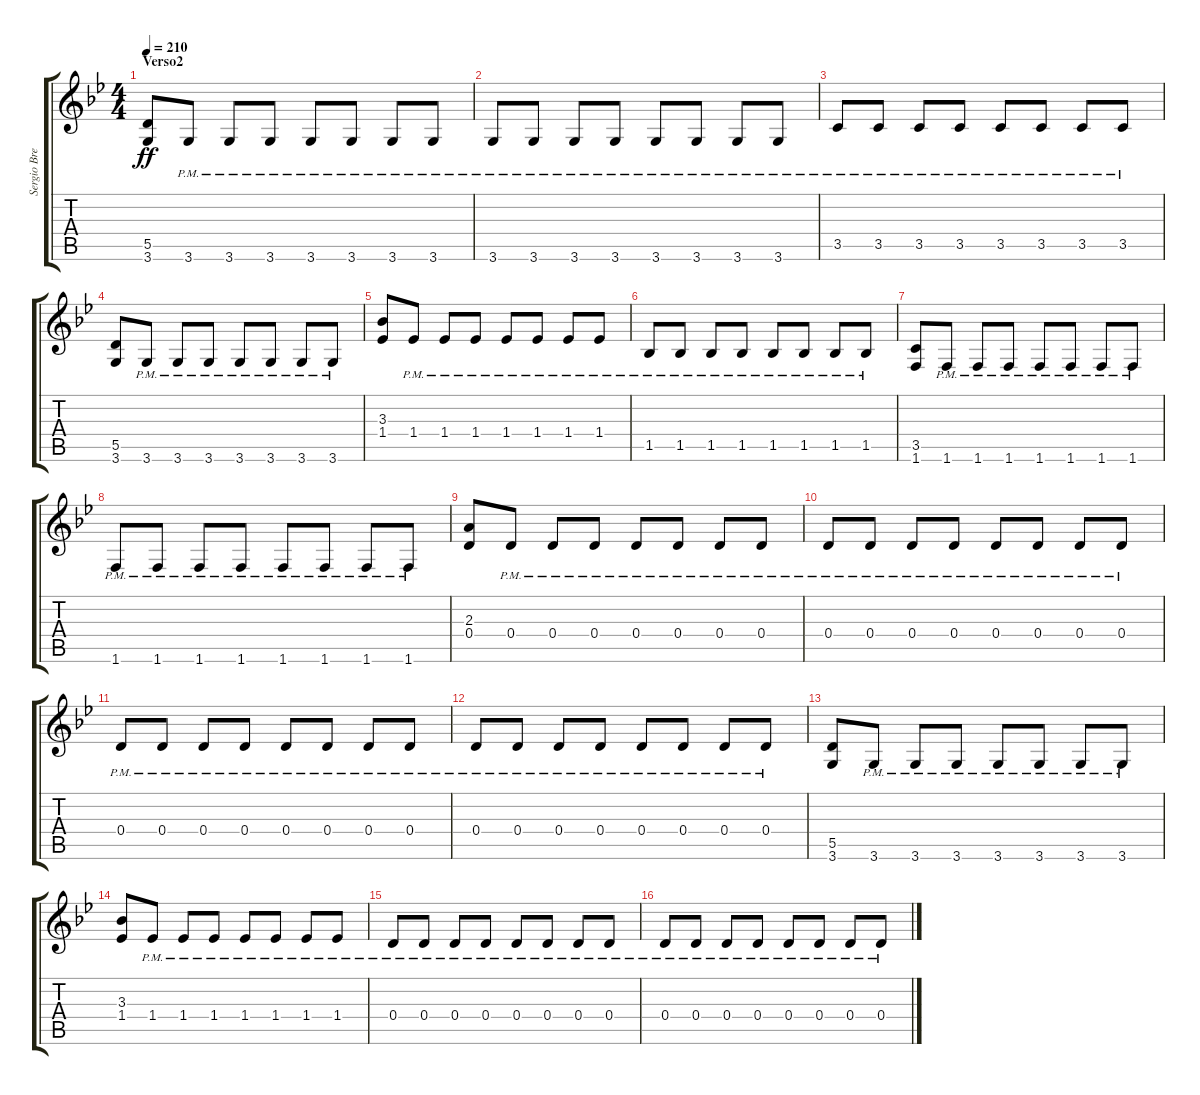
\track ("Sergio Bredichevsky" "Sergio Bre") {instrument overdrivenguitar}
\staff {score tabs}
\tuning (E4 B3 G3 D3 A2 E2) {hide}
\ts (4 4)
\section ("" "Verso2")
\tempo 210
\clef g2
\ks gminor
(5.5 3.6).8{dy ff} 3.6{pm}.8 3.6{pm}.8 3.6{pm}.8 3.6{pm}.8 3.6{pm}.8 3.6{pm}.8 3.6{pm}.8 |
3.6{pm}.8 3.6{pm}.8 3.6{pm}.8 3.6{pm}.8 3.6{pm}.8 3.6{pm}.8 3.6{pm}.8 3.6{pm}.8 |
3.5{pm}.8 3.5{pm}.8 3.5{pm}.8 3.5{pm}.8 3.5{pm}.8 3.5{pm}.8 3.5{pm}.8 3.5{pm}.8 |
(5.5 3.6).8 3.6{pm}.8 3.6{pm}.8 3.6{pm}.8 3.6{pm}.8 3.6{pm}.8 3.6{pm}.8 3.6{pm}.8 |
(3.3 1.4).8 1.4{pm}.8 1.4{pm}.8 1.4{pm}.8 1.4{pm}.8 1.4{pm}.8 1.4{pm}.8 1.4{pm}.8 |
1.5{pm}.8 1.5{pm}.8 1.5{pm}.8 1.5{pm}.8 1.5{pm}.8 1.5{pm}.8 1.5{pm}.8 1.5{pm}.8 |
(3.5 1.6).8 1.6{pm}.8 1.6{pm}.8 1.6{pm}.8 1.6{pm}.8 1.6{pm}.8 1.6{pm}.8 1.6{pm}.8 |
1.6{pm}.8 1.6{pm}.8 1.6{pm}.8 1.6{pm}.8 1.6{pm}.8 1.6{pm}.8 1.6{pm}.8 1.6{pm}.8 |
(2.3 0.4).8 0.4{pm}.8 0.4{pm}.8 0.4{pm}.8 0.4{pm}.8 0.4{pm}.8 0.4{pm}.8 0.4{pm}.8 |
0.4{pm}.8 0.4{pm}.8 0.4{pm}.8 0.4{pm}.8 0.4{pm}.8 0.4{pm}.8 0.4{pm}.8 0.4{pm}.8 |
0.4{pm}.8 0.4{pm}.8 0.4{pm}.8 0.4{pm}.8 0.4{pm}.8 0.4{pm}.8 0.4{pm}.8 0.4{pm}.8 |
0.4{pm}.8 0.4{pm}.8 0.4{pm}.8 0.4{pm}.8 0.4{pm}.8 0.4{pm}.8 0.4{pm}.8 0.4{pm}.8 |
(5.5 3.6).8 3.6{pm}.8 3.6{pm}.8 3.6{pm}.8 3.6{pm}.8 3.6{pm}.8 3.6{pm}.8 3.6{pm}.8 |
(3.3 1.4).8 1.4{pm}.8 1.4{pm}.8 1.4{pm}.8 1.4{pm}.8 1.4{pm}.8 1.4{pm}.8 1.4{pm}.8 |
0.4{pm}.8 0.4{pm}.8 0.4{pm}.8 0.4{pm}.8 0.4{pm}.8 0.4{pm}.8 0.4{pm}.8 0.4{pm}.8 |
0.4{pm}.8 0.4{pm}.8 0.4{pm}.8 0.4{pm}.8 0.4{pm}.8 0.4{pm}.8 0.4{pm}.8 0.4{pm}.8
